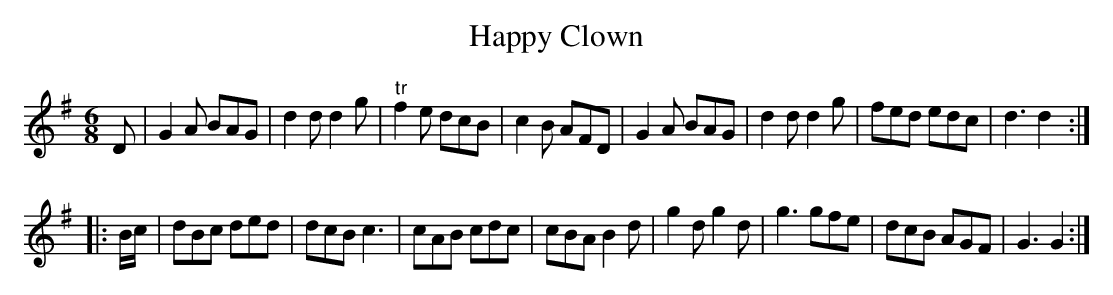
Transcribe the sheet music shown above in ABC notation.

X:1
T:Happy Clown
M:6/8
K:G major
D|\
G2A BAG| d2d d2g| "tr"f2e dcB| c2B AFD|\
G2A BAG| d2d d2g| fed edc| d3 d2::
B/c/|\
dBc ded| dcB c3| cAB cdc| cBA B2d|\
g2d g2d| g3 gfe| dcB AGF| G3 G2 :|
